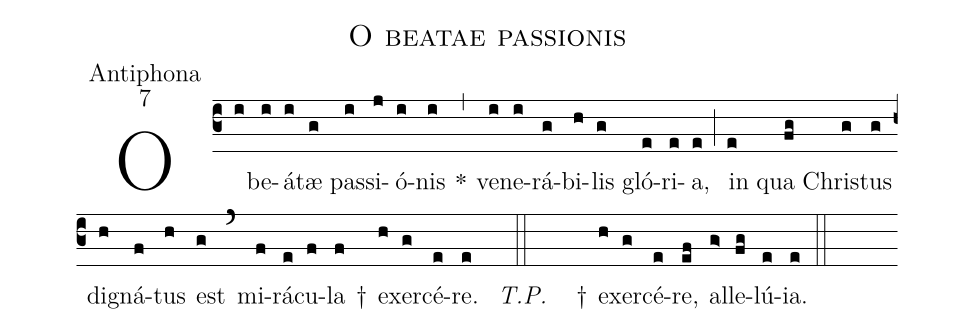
name:O beatae passionis;
office-part:Antiphona;
mode:7;
%%
(c3) O(i) be(i)á(i)tæ(g) pas(i)si(j)ó(i)nis(i) *(,) ve(i)ne(i)rá(g)bi(h)lis(g) gló(e)ri(e)a,(e) (;) in(e) qua(fg) Chri(g)stus(g) di(h)gná(f)tus(h) est(g) (`) mi(f)rá(e)cu(f)la(f) †() ex(h)er(g)cé(e)re.(e) <i> T.P.</i> (::) †() ex(h)er(g)cé(e)re,(ef) al(g>)le(fg)lú(e)ia.(e) (::)
